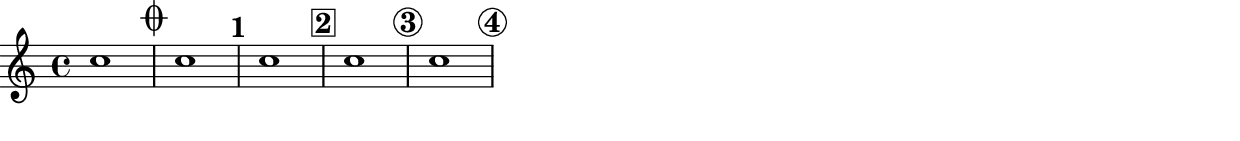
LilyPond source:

%% Generated by lilypond-book
%% Options: [exampleindent=10.16\mm,indent=0\mm,line-width=160\mm,paper-height=845.047\pt,paper-width=597.508\pt,papersize='(cons (* 597.508 pt) (* 845.047 pt))]
\include "lilypond-book-preamble.ly"


% ****************************************************************
% Start cut-&-pastable-section
% ****************************************************************

#(ly:set-option 'eps-box-padding 3.000000)



\paper {
  #(set-paper-size '(cons (* 597.508 pt) (* 845.047 pt)))
  indent = 0\mm
  line-width = 160\mm
  % offset the left padding, also add 1mm as lilypond creates cropped
  % images with a little space on the right
  line-width = #(- line-width (* mm  3.000000) (* mm 1))
}

\layout {
  
}




% ****************************************************************
% ly snippet:
% ****************************************************************
\sourcefilename "/lilypond-2.25.16/input/regression/rehearsal-mark-number.ly"
\sourcefileline 0
\version "2.23.6"

\header {
  texidoc= "Marks can be printed as numbers.  By setting
@code{rehearsalMarkFormatter} we may choose a different style of mark
printing.  Also, marks can be specified manually, with a markup
argument."
}

\paper { ragged-right = ##t }

\relative c''{
  \set Score.rehearsalMarkFormatter = #format-mark-numbers
  c1 | \mark \markup { \musicglyph "scripts.coda" }
  c1 | \mark \default
  c1 | \mark \default
  \set Score.rehearsalMarkFormatter
  = #(lambda (mark  context)
      (make-box-markup (format-mark-numbers mark context)))
  c1 | \mark \default
  \set Score.rehearsalMarkFormatter
  = #(lambda (mark  context)
      (make-circle-markup (format-mark-numbers mark context)))
  c1 | \mark \default
}



% ****************************************************************
% end ly snippet
% ****************************************************************
